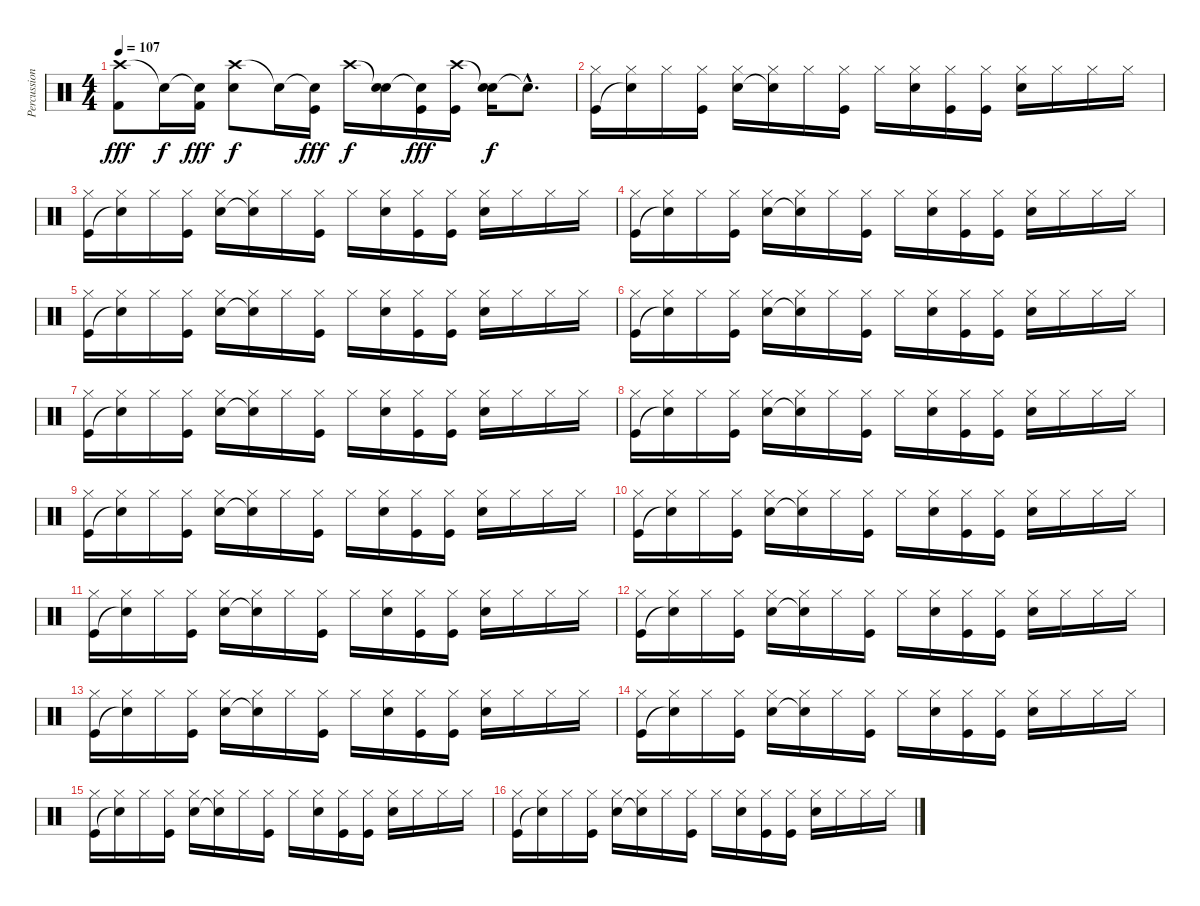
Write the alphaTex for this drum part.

\track ("Percussions" "Percussion") {instrument percussion}
\staff {score}
\articulation defaults
\ts (4 4)
\tempo 107
\clef neutral
\ks c
("Crash high (hit)" "Kick (hit) 2").8{dy fff} "Snare (hit)"{t}.16{dy f} ("Snare (hit)"{t} "Kick (hit) 2").16{dy fff} ("Crash high (hit)" "Snare (hit) 2").8{dy f} "Snare (hit)"{t}.16 ("Snare (hit)"{t} "Kick (hit)").16{dy fff} "Crash high (hit)".16{dy f} ("Snare (hit)"{t} "Snare (hit) 2").16 ("Snare (hit)"{t} "Kick (hit)").16{dy fff} ("Crash high (hit)" "Kick (hit)").16 ("Snare (hit)"{t} "Snare (hit) 2").16{dy f} "Snare (hit)"{hac t}.8{d} |
("Hi-Hat (closed)" "Kick (hit)").16 ("Hi-Hat (closed)" "Snare (hit)"{t}).16 "Hi-Hat (closed)".16 ("Hi-Hat (closed)" "Kick (hit)").16 ("Hi-Hat (closed)" "Snare (hit) 2").16 ("Hi-Hat (closed)" "Snare (hit)"{t}).16 "Hi-Hat (closed)".16 ("Hi-Hat (closed)" "Kick (hit)").16 "Hi-Hat (closed)".16 ("Hi-Hat (closed)" "Snare (hit) 2").16 ("Hi-Hat (closed)" "Kick (hit)").16 ("Hi-Hat (closed)" "Kick (hit)").16 ("Hi-Hat (closed)" "Snare (hit) 2").16 "Hi-Hat (closed)".16 "Hi-Hat (closed)".16 "Hi-Hat (closed)".16 |
("Hi-Hat (closed)" "Kick (hit)").16 ("Hi-Hat (closed)" "Snare (hit)"{t}).16 "Hi-Hat (closed)".16 ("Hi-Hat (closed)" "Kick (hit)").16 ("Hi-Hat (closed)" "Snare (hit) 2").16 ("Hi-Hat (closed)" "Snare (hit)"{t}).16 "Hi-Hat (closed)".16 ("Hi-Hat (closed)" "Kick (hit)").16 "Hi-Hat (closed)".16 ("Hi-Hat (closed)" "Snare (hit) 2").16 ("Hi-Hat (closed)" "Kick (hit)").16 ("Hi-Hat (closed)" "Kick (hit)").16 ("Hi-Hat (closed)" "Snare (hit) 2").16 "Hi-Hat (closed)".16 "Hi-Hat (closed)".16 "Hi-Hat (closed)".16 |
("Hi-Hat (closed)" "Kick (hit)").16 ("Hi-Hat (closed)" "Snare (hit)"{t}).16 "Hi-Hat (closed)".16 ("Hi-Hat (closed)" "Kick (hit)").16 ("Hi-Hat (closed)" "Snare (hit) 2").16 ("Hi-Hat (closed)" "Snare (hit)"{t}).16 "Hi-Hat (closed)".16 ("Hi-Hat (closed)" "Kick (hit)").16 "Hi-Hat (closed)".16 ("Hi-Hat (closed)" "Snare (hit) 2").16 ("Hi-Hat (closed)" "Kick (hit)").16 ("Hi-Hat (closed)" "Kick (hit)").16 ("Hi-Hat (closed)" "Snare (hit) 2").16 "Hi-Hat (closed)".16 "Hi-Hat (closed)".16 "Hi-Hat (closed)".16 |
("Hi-Hat (closed)" "Kick (hit)").16 ("Hi-Hat (closed)" "Snare (hit)"{t}).16 "Hi-Hat (closed)".16 ("Hi-Hat (closed)" "Kick (hit)").16 ("Hi-Hat (closed)" "Snare (hit) 2").16 ("Hi-Hat (closed)" "Snare (hit)"{t}).16 "Hi-Hat (closed)".16 ("Hi-Hat (closed)" "Kick (hit)").16 "Hi-Hat (closed)".16 ("Hi-Hat (closed)" "Snare (hit) 2").16 ("Hi-Hat (closed)" "Kick (hit)").16 ("Hi-Hat (closed)" "Kick (hit)").16 ("Hi-Hat (closed)" "Snare (hit) 2").16 "Hi-Hat (closed)".16 "Hi-Hat (closed)".16 "Hi-Hat (closed)".16 |
("Hi-Hat (closed)" "Kick (hit)").16 ("Hi-Hat (closed)" "Snare (hit)"{t}).16 "Hi-Hat (closed)".16 ("Hi-Hat (closed)" "Kick (hit)").16 ("Hi-Hat (closed)" "Snare (hit) 2").16 ("Hi-Hat (closed)" "Snare (hit)"{t}).16 "Hi-Hat (closed)".16 ("Hi-Hat (closed)" "Kick (hit)").16 "Hi-Hat (closed)".16 ("Hi-Hat (closed)" "Snare (hit) 2").16 ("Hi-Hat (closed)" "Kick (hit)").16 ("Hi-Hat (closed)" "Kick (hit)").16 ("Hi-Hat (closed)" "Snare (hit) 2").16 "Hi-Hat (closed)".16 "Hi-Hat (closed)".16 "Hi-Hat (closed)".16 |
("Hi-Hat (closed)" "Kick (hit)").16 ("Hi-Hat (closed)" "Snare (hit)"{t}).16 "Hi-Hat (closed)".16 ("Hi-Hat (closed)" "Kick (hit)").16 ("Hi-Hat (closed)" "Snare (hit) 2").16 ("Hi-Hat (closed)" "Snare (hit)"{t}).16 "Hi-Hat (closed)".16 ("Hi-Hat (closed)" "Kick (hit)").16 "Hi-Hat (closed)".16 ("Hi-Hat (closed)" "Snare (hit) 2").16 ("Hi-Hat (closed)" "Kick (hit)").16 ("Hi-Hat (closed)" "Kick (hit)").16 ("Hi-Hat (closed)" "Snare (hit) 2").16 "Hi-Hat (closed)".16 "Hi-Hat (closed)".16 "Hi-Hat (closed)".16 |
("Hi-Hat (closed)" "Kick (hit)").16 ("Hi-Hat (closed)" "Snare (hit)"{t}).16 "Hi-Hat (closed)".16 ("Hi-Hat (closed)" "Kick (hit)").16 ("Hi-Hat (closed)" "Snare (hit) 2").16 ("Hi-Hat (closed)" "Snare (hit)"{t}).16 "Hi-Hat (closed)".16 ("Hi-Hat (closed)" "Kick (hit)").16 "Hi-Hat (closed)".16 ("Hi-Hat (closed)" "Snare (hit) 2").16 ("Hi-Hat (closed)" "Kick (hit)").16 ("Hi-Hat (closed)" "Kick (hit)").16 ("Hi-Hat (closed)" "Snare (hit) 2").16 "Hi-Hat (closed)".16 "Hi-Hat (closed)".16 "Hi-Hat (closed)".16 |
("Hi-Hat (closed)" "Kick (hit)").16 ("Hi-Hat (closed)" "Snare (hit)"{t}).16 "Hi-Hat (closed)".16 ("Hi-Hat (closed)" "Kick (hit)").16 ("Hi-Hat (closed)" "Snare (hit) 2").16 ("Hi-Hat (closed)" "Snare (hit)"{t}).16 "Hi-Hat (closed)".16 ("Hi-Hat (closed)" "Kick (hit)").16 "Hi-Hat (closed)".16 ("Hi-Hat (closed)" "Snare (hit) 2").16 ("Hi-Hat (closed)" "Kick (hit)").16 ("Hi-Hat (closed)" "Kick (hit)").16 ("Hi-Hat (closed)" "Snare (hit) 2").16 "Hi-Hat (closed)".16 "Hi-Hat (closed)".16 "Hi-Hat (closed)".16 |
("Hi-Hat (closed)" "Kick (hit)").16 ("Hi-Hat (closed)" "Snare (hit)"{t}).16 "Hi-Hat (closed)".16 ("Hi-Hat (closed)" "Kick (hit)").16 ("Hi-Hat (closed)" "Snare (hit) 2").16 ("Hi-Hat (closed)" "Snare (hit)"{t}).16 "Hi-Hat (closed)".16 ("Hi-Hat (closed)" "Kick (hit)").16 "Hi-Hat (closed)".16 ("Hi-Hat (closed)" "Snare (hit) 2").16 ("Hi-Hat (closed)" "Kick (hit)").16 ("Hi-Hat (closed)" "Kick (hit)").16 ("Hi-Hat (closed)" "Snare (hit) 2").16 "Hi-Hat (closed)".16 "Hi-Hat (closed)".16 "Hi-Hat (closed)".16 |
("Hi-Hat (closed)" "Kick (hit)").16 ("Hi-Hat (closed)" "Snare (hit)"{t}).16 "Hi-Hat (closed)".16 ("Hi-Hat (closed)" "Kick (hit)").16 ("Hi-Hat (closed)" "Snare (hit) 2").16 ("Hi-Hat (closed)" "Snare (hit)"{t}).16 "Hi-Hat (closed)".16 ("Hi-Hat (closed)" "Kick (hit)").16 "Hi-Hat (closed)".16 ("Hi-Hat (closed)" "Snare (hit) 2").16 ("Hi-Hat (closed)" "Kick (hit)").16 ("Hi-Hat (closed)" "Kick (hit)").16 ("Hi-Hat (closed)" "Snare (hit) 2").16 "Hi-Hat (closed)".16 "Hi-Hat (closed)".16 "Hi-Hat (closed)".16 |
("Hi-Hat (closed)" "Kick (hit)").16 ("Hi-Hat (closed)" "Snare (hit)"{t}).16 "Hi-Hat (closed)".16 ("Hi-Hat (closed)" "Kick (hit)").16 ("Hi-Hat (closed)" "Snare (hit) 2").16 ("Hi-Hat (closed)" "Snare (hit)"{t}).16 "Hi-Hat (closed)".16 ("Hi-Hat (closed)" "Kick (hit)").16 "Hi-Hat (closed)".16 ("Hi-Hat (closed)" "Snare (hit) 2").16 ("Hi-Hat (closed)" "Kick (hit)").16 ("Hi-Hat (closed)" "Kick (hit)").16 ("Hi-Hat (closed)" "Snare (hit) 2").16 "Hi-Hat (closed)".16 "Hi-Hat (closed)".16 "Hi-Hat (closed)".16 |
("Hi-Hat (closed)" "Kick (hit)").16 ("Hi-Hat (closed)" "Snare (hit)"{t}).16 "Hi-Hat (closed)".16 ("Hi-Hat (closed)" "Kick (hit)").16 ("Hi-Hat (closed)" "Snare (hit) 2").16 ("Hi-Hat (closed)" "Snare (hit)"{t}).16 "Hi-Hat (closed)".16 ("Hi-Hat (closed)" "Kick (hit)").16 "Hi-Hat (closed)".16 ("Hi-Hat (closed)" "Snare (hit) 2").16 ("Hi-Hat (closed)" "Kick (hit)").16 ("Hi-Hat (closed)" "Kick (hit)").16 ("Hi-Hat (closed)" "Snare (hit) 2").16 "Hi-Hat (closed)".16 "Hi-Hat (closed)".16 "Hi-Hat (closed)".16 |
("Hi-Hat (closed)" "Kick (hit)").16 ("Hi-Hat (closed)" "Snare (hit)"{t}).16 "Hi-Hat (closed)".16 ("Hi-Hat (closed)" "Kick (hit)").16 ("Hi-Hat (closed)" "Snare (hit) 2").16 ("Hi-Hat (closed)" "Snare (hit)"{t}).16 "Hi-Hat (closed)".16 ("Hi-Hat (closed)" "Kick (hit)").16 "Hi-Hat (closed)".16 ("Hi-Hat (closed)" "Snare (hit) 2").16 ("Hi-Hat (closed)" "Kick (hit)").16 ("Hi-Hat (closed)" "Kick (hit)").16 ("Hi-Hat (closed)" "Snare (hit) 2").16 "Hi-Hat (closed)".16 "Hi-Hat (closed)".16 "Hi-Hat (closed)".16 |
("Hi-Hat (closed)" "Kick (hit)").16 ("Hi-Hat (closed)" "Snare (hit)"{t}).16 "Hi-Hat (closed)".16 ("Hi-Hat (closed)" "Kick (hit)").16 ("Hi-Hat (closed)" "Snare (hit) 2").16 ("Hi-Hat (closed)" "Snare (hit)"{t}).16 "Hi-Hat (closed)".16 ("Hi-Hat (closed)" "Kick (hit)").16 "Hi-Hat (closed)".16 ("Hi-Hat (closed)" "Snare (hit) 2").16 ("Hi-Hat (closed)" "Kick (hit)").16 ("Hi-Hat (closed)" "Kick (hit)").16 ("Hi-Hat (closed)" "Snare (hit) 2").16 "Hi-Hat (closed)".16 "Hi-Hat (closed)".16 "Hi-Hat (closed)".16 |
("Hi-Hat (closed)" "Kick (hit)").16 ("Hi-Hat (closed)" "Snare (hit)"{t}).16 "Hi-Hat (closed)".16 ("Hi-Hat (closed)" "Kick (hit)").16 ("Hi-Hat (closed)" "Snare (hit) 2").16 ("Hi-Hat (closed)" "Snare (hit)"{t}).16 "Hi-Hat (closed)".16 ("Hi-Hat (closed)" "Kick (hit)").16 "Hi-Hat (closed)".16 ("Hi-Hat (closed)" "Snare (hit) 2").16 ("Hi-Hat (closed)" "Kick (hit)").16 ("Hi-Hat (closed)" "Kick (hit)").16 ("Hi-Hat (closed)" "Snare (hit) 2").16 "Hi-Hat (closed)".16 "Hi-Hat (closed)".16 "Hi-Hat (closed)".16
